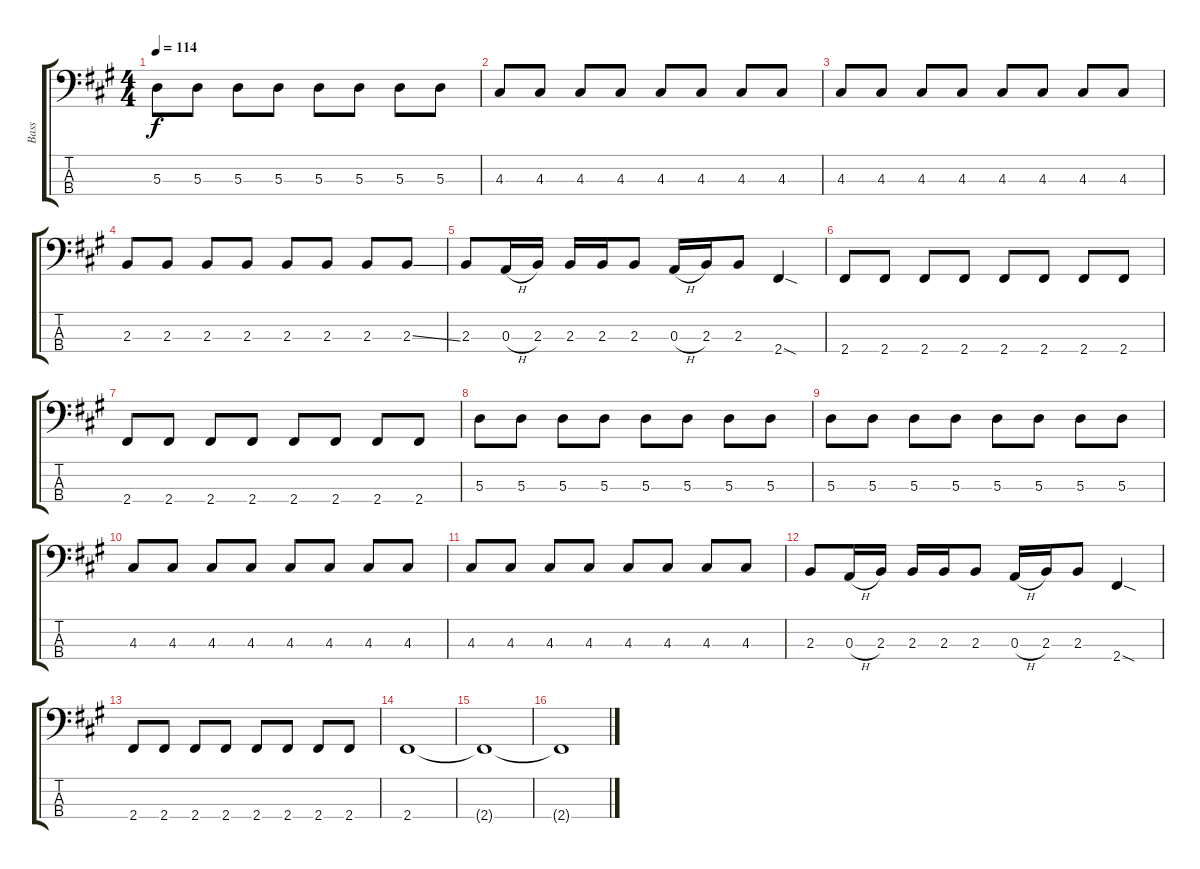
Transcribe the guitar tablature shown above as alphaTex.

\track ("Bass" "Bass") {instrument electricbassfinger}
\staff {score tabs}
\tuning (G2 D2 A1 E1) {hide}
\ts (4 4)
\tempo 114
\clef f4
\ks a
5.3.8{dy f} 5.3.8 5.3.8 5.3.8 5.3.8 5.3.8 5.3.8 5.3.8 |
4.3.8 4.3.8 4.3.8 4.3.8 4.3.8 4.3.8 4.3.8 4.3.8 |
4.3.8 4.3.8 4.3.8 4.3.8 4.3.8 4.3.8 4.3.8 4.3.8 |
2.3.8 2.3.8 2.3.8 2.3.8 2.3.8 2.3.8 2.3.8 2.3{ss}.8 |
2.3.8 0.3{h}.16 2.3.16 2.3.16 2.3.16 2.3.8 0.3{h}.16 2.3.16 2.3.8 2.4{sod}.4 |
2.4.8 2.4.8 2.4.8 2.4.8 2.4.8 2.4.8 2.4.8 2.4.8 |
2.4.8 2.4.8 2.4.8 2.4.8 2.4.8 2.4.8 2.4.8 2.4.8 |
5.3.8 5.3.8 5.3.8 5.3.8 5.3.8 5.3.8 5.3.8 5.3.8 |
5.3.8 5.3.8 5.3.8 5.3.8 5.3.8 5.3.8 5.3.8 5.3.8 |
4.3.8 4.3.8 4.3.8 4.3.8 4.3.8 4.3.8 4.3.8 4.3.8 |
4.3.8 4.3.8 4.3.8 4.3.8 4.3.8 4.3.8 4.3.8 4.3.8 |
2.3.8 0.3{h}.16 2.3.16 2.3.16 2.3.16 2.3.8 0.3{h}.16 2.3.16 2.3.8 2.4{sod}.4 |
2.4.8 2.4.8 2.4.8 2.4.8 2.4.8 2.4.8 2.4.8 2.4.8 |
2.4.1 |
2.4{t}.1 |
2.4{t}.1
